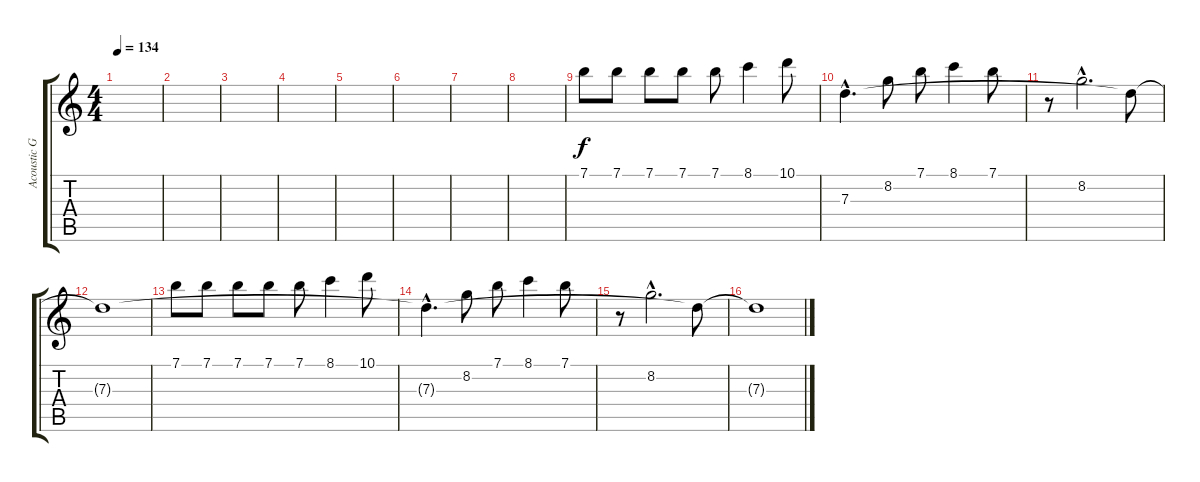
\track ("Acoustic Guitar" "Acoustic G") {instrument acousticguitarnylon}
\staff {score tabs}
\tuning (E4 B3 G3 D3 A2 E2) {hide}
\ts (4 4)
\tempo 134
\clef g2
\ks c
|
|
|
|
|
|
|
|
7.1.8 7.1.8 7.1.8 7.1.8 7.1.8 8.1.4 10.1.8 |
7.3{hac}.4{d} 8.2.8 7.1.8 8.1.4 7.1.8 |
r.8 8.2{hac}.2{d} 7.3{t}.8 |
7.3{t}.1 |
7.1.8 7.1.8 7.1.8 7.1.8 7.1.8 8.1.4 10.1.8 |
7.3{hac t}.4{d} 8.2.8 7.1.8 8.1.4 7.1.8 |
r.8 8.2{hac}.2{d} 7.3{t}.8 |
7.3{t}.1
